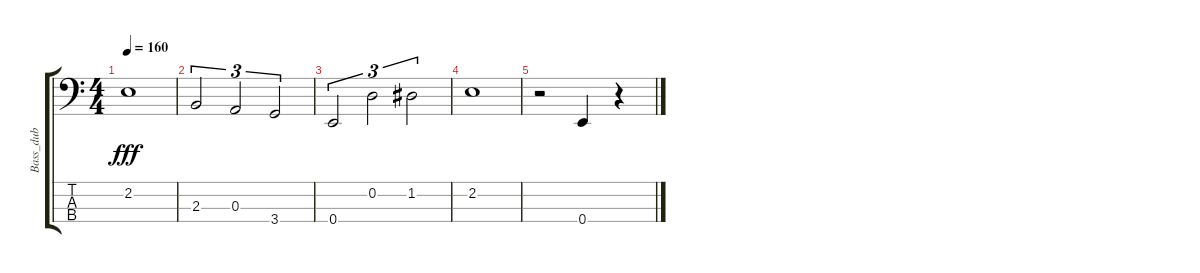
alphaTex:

\track ("Bass_dub" "Bass_dub") {instrument electricguitarmuted}
\staff {score tabs}
\tuning (G2 D2 A1 E1) {hide}
\ts (4 4)
\tempo 160
\clef f4
\ks c
2.2.1{dy fff} |
2.3.2{tu (3 2)} 0.3.2{tu (3 2)} 3.4.2{tu (3 2)} |
0.4.2{tu (3 2)} 0.2.2{tu (3 2)} 1.2.2{tu (3 2)} |
2.2.1 |
r.2 0.4.4 r.4
